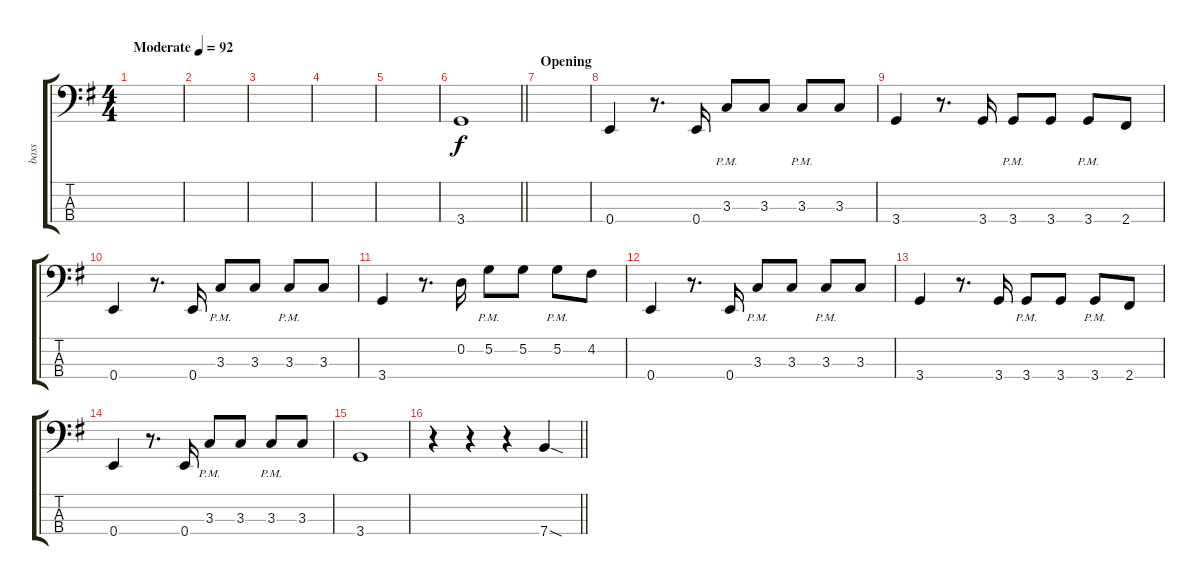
\track ("bass" "bass") {instrument electricbassfinger}
\staff {score tabs}
\tuning (G2 D2 A1 E1) {hide}
\ts (4 4)
\tempo (92 "Moderate")
\clef f4
\ks g
|
|
|
|
|
\barLineRight lightlight
3.4.1 |
\section ("" "Opening")
|
0.4.4 r.8{d} 0.4.16 3.3{pm}.8 3.3.8 3.3{pm}.8 3.3.8 |
3.4.4 r.8{d} 3.4.16 3.4{pm}.8 3.4.8 3.4{pm}.8 2.4.8 |
0.4.4 r.8{d} 0.4.16 3.3{pm}.8 3.3.8 3.3{pm}.8 3.3.8 |
3.4.4 r.8{d} 0.2.16 5.2{pm}.8 5.2.8 5.2{pm}.8 4.2.8 |
0.4.4 r.8{d} 0.4.16 3.3{pm}.8 3.3.8 3.3{pm}.8 3.3.8 |
3.4.4 r.8{d} 3.4.16 3.4{pm}.8 3.4.8 3.4{pm}.8 2.4.8 |
0.4.4 r.8{d} 0.4.16 3.3{pm}.8 3.3.8 3.3{pm}.8 3.3.8 |
3.4.1 |
\barLineRight lightlight
r.4 r.4 r.4 7.4{sod}.4
